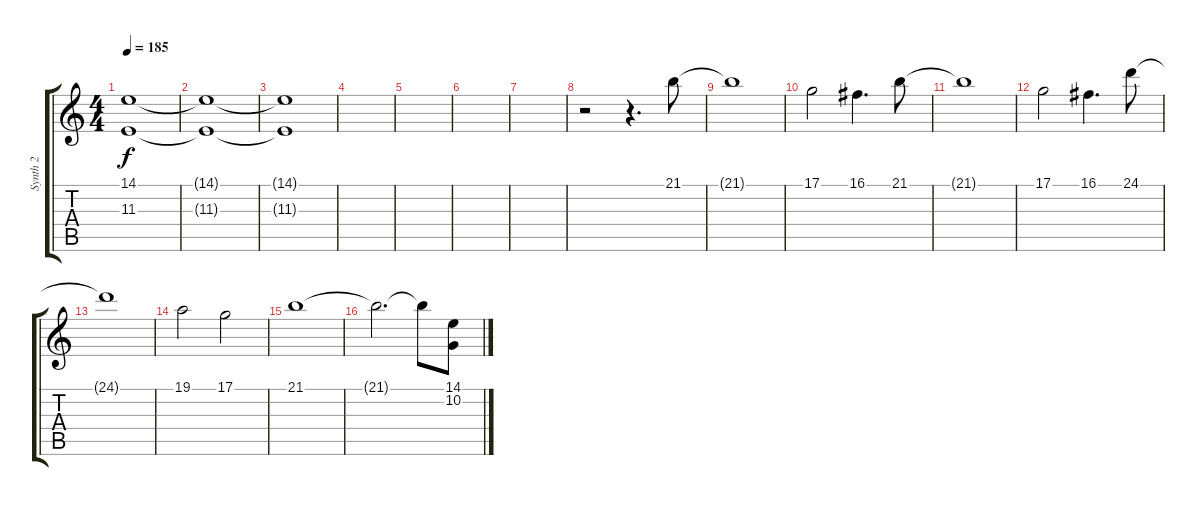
\track ("Synth 2" "Synth 2") {instrument stringensemble1}
\staff {score tabs}
\tuning (D4 A3 F3 C3 G2 C2) {hide}
\ts (4 4)
\tempo 185
\clef g2
\ks c
(14.1{t} 11.3{t}).1{dy f volume 0} |
(14.1{t} 11.3{t}).1 |
(14.1{t} 11.3{t}).1 |
|
|
|
|
r.2 r.4{d} 21.1.8{volume 13} |
21.1{t}.1 |
17.1.2 16.1.4{d} 21.1.8 |
21.1{t}.1 |
17.1.2 16.1.4{d} 24.1.8 |
24.1{t}.1 |
19.1.2 17.1.2 |
21.1.1 |
21.1{t}.2{d} 21.1{t}.8 (14.1 10.2).8
